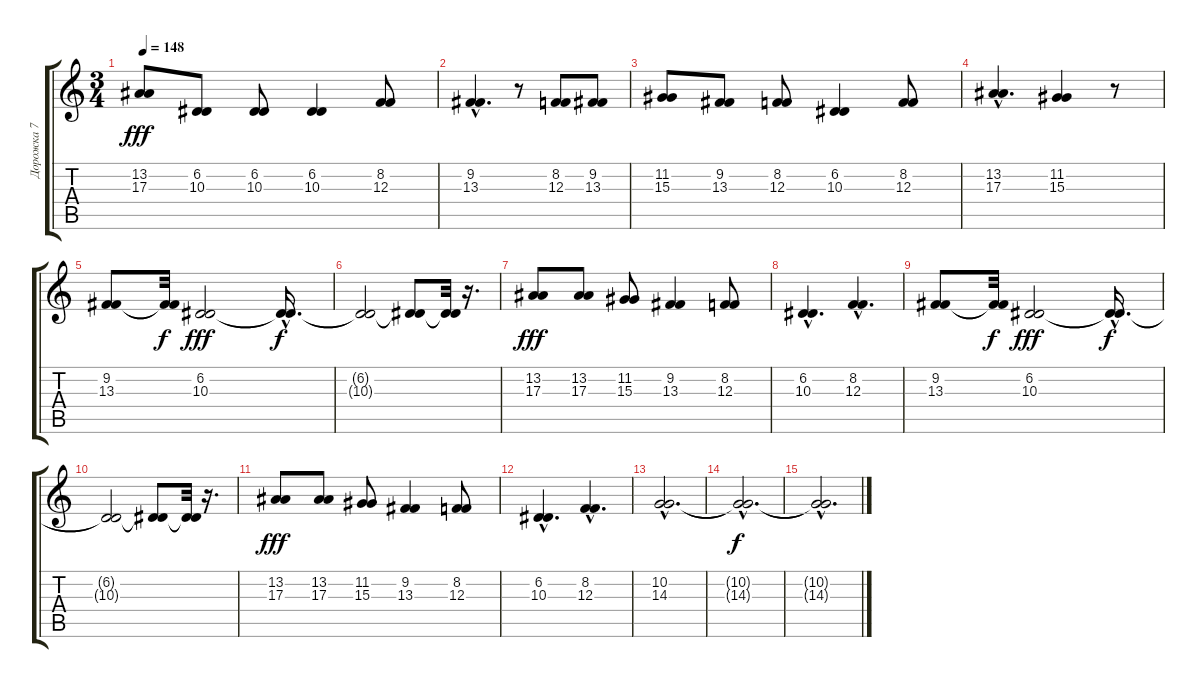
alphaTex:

\track ("Дорожка 7" "Дорожка 7") {instrument fx5brightness}
\staff {score tabs}
\tuning (D4 A3 F3 C3 G2 D2) {hide}
\ts (3 4)
\tempo 148
\clef g2
\ks c
(13.2 17.3).8{dy fff} (6.2 10.3).8 (6.2 10.3).8 (6.2 10.3).4 (8.2 12.3).8 |
(9.2{hac} 13.3{hac}).4{d} r.8 (8.2 12.3).8 (9.2 13.3).8 |
(11.2 15.3).8 (9.2 13.3).8 (8.2 12.3).8 (6.2 10.3).4 (8.2 12.3).8 |
(13.2{hac} 17.3{hac}).4{d} (11.2 15.3).4 r.8 |
(9.2 13.3).8 (9.2{t} 13.3{t}).32{dy f} (6.2 10.3).2{dy fff} (6.2{hac t} 10.3{hac t}).16{d dy f} |
(6.2{t} 10.3{t}).2 (6.2{t} 10.3{t}).8 (6.2{t} 10.3{t}).32 r.16{d} |
(13.2 17.3).8{dy fff} (13.2 17.3).8 (11.2 15.3).8 (9.2 13.3).4 (8.2 12.3).8 |
(6.2{hac} 10.3{hac}).4{d} (8.2{hac} 12.3{hac}).4{d} |
(9.2 13.3).8 (9.2{t} 13.3{t}).32{dy f} (6.2 10.3).2{dy fff} (6.2{hac t} 10.3{hac t}).16{d dy f} |
(6.2{t} 10.3{t}).2 (6.2{t} 10.3{t}).8 (6.2{t} 10.3{t}).32 r.16{d} |
(13.2 17.3).8{dy fff} (13.2 17.3).8 (11.2 15.3).8 (9.2 13.3).4 (8.2 12.3).8 |
(6.2{hac} 10.3{hac}).4{d} (8.2{hac} 12.3{hac}).4{d} |
(10.2{hac} 14.3{hac}).2{d} |
(10.2{hac t} 14.3{hac t}).2{d dy f} |
(10.2{hac t} 14.3{hac t}).2{d}
